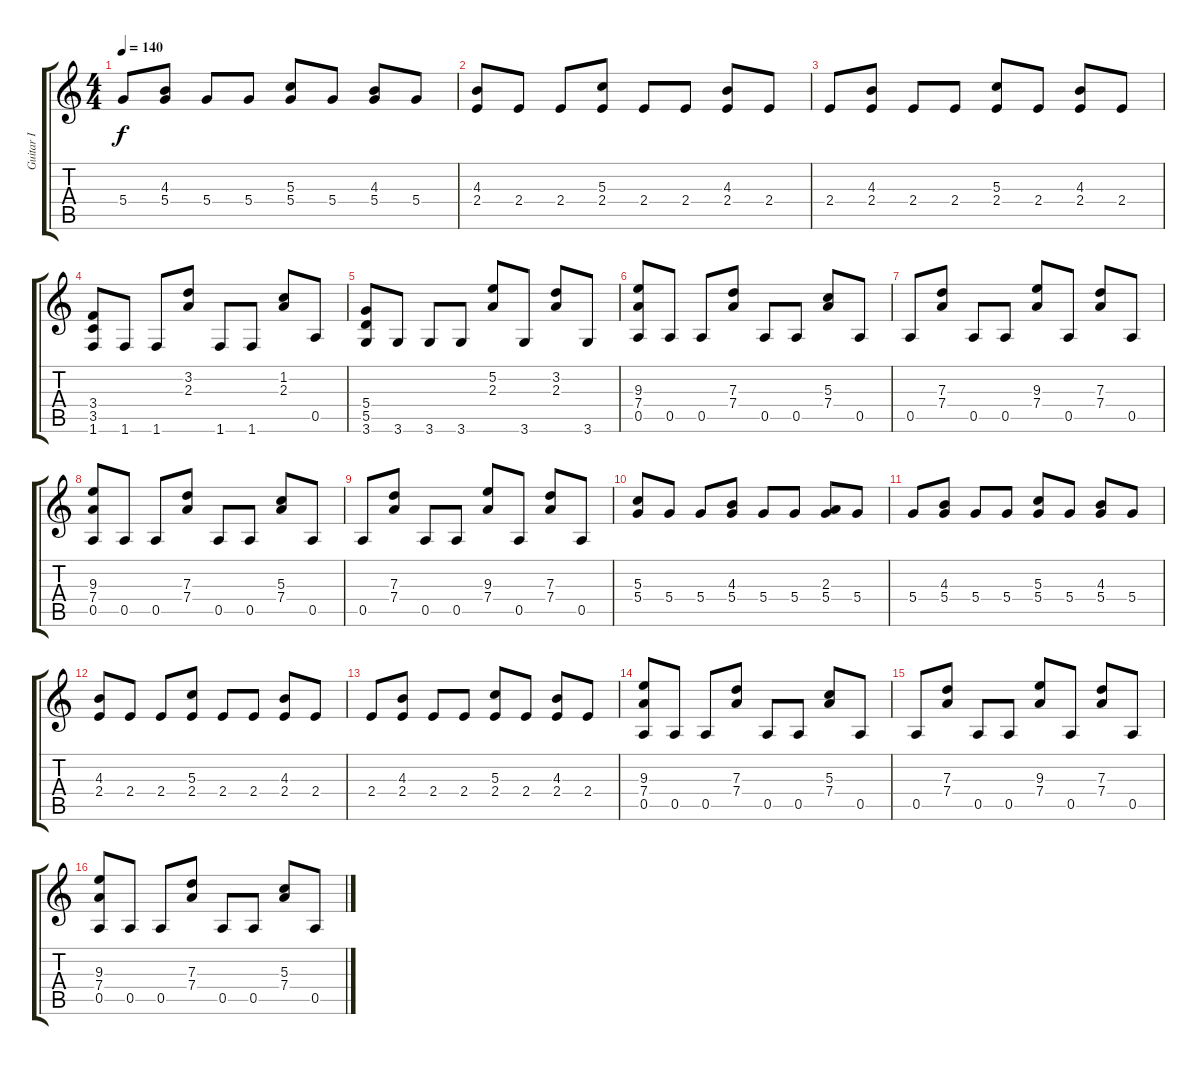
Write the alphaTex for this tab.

\track ("Guitar I" "Guitar I") {instrument distortionguitar}
\staff {score tabs}
\tuning (E4 B3 G3 D3 A2 E2) {hide}
\ts (4 4)
\tempo 140
\clef g2
\ks c
5.4.8{dy f} (4.3 5.4).8 5.4.8 5.4.8 (5.3 5.4).8 5.4.8 (4.3 5.4).8 5.4.8 |
(4.3 2.4).8 2.4.8 2.4.8 (5.3 2.4).8 2.4.8 2.4.8 (4.3 2.4).8 2.4.8 |
2.4.8 (4.3 2.4).8 2.4.8 2.4.8 (5.3 2.4).8 2.4.8 (4.3 2.4).8 2.4.8 |
(3.4 3.5 1.6).8 1.6.8 1.6.8 (3.2 2.3).8 1.6.8 1.6.8 (1.2 2.3).8 0.5.8 |
(5.4 5.5 3.6).8 3.6.8 3.6.8 3.6.8 (5.2 2.3).8 3.6.8 (3.2 2.3).8 3.6.8 |
(9.3 7.4 0.5).8 0.5.8 0.5.8 (7.3 7.4).8 0.5.8 0.5.8 (5.3 7.4).8 0.5.8 |
0.5.8 (7.3 7.4).8 0.5.8 0.5.8 (9.3 7.4).8 0.5.8 (7.3 7.4).8 0.5.8 |
(9.3 7.4 0.5).8 0.5.8 0.5.8 (7.3 7.4).8 0.5.8 0.5.8 (5.3 7.4).8 0.5.8 |
0.5.8 (7.3 7.4).8 0.5.8 0.5.8 (9.3 7.4).8 0.5.8 (7.3 7.4).8 0.5.8 |
(5.3 5.4).8 5.4.8 5.4.8 (4.3 5.4).8 5.4.8 5.4.8 (2.3 5.4).8 5.4.8 |
5.4.8 (4.3 5.4).8 5.4.8 5.4.8 (5.3 5.4).8 5.4.8 (4.3 5.4).8 5.4.8 |
(4.3 2.4).8 2.4.8 2.4.8 (5.3 2.4).8 2.4.8 2.4.8 (4.3 2.4).8 2.4.8 |
2.4.8 (4.3 2.4).8 2.4.8 2.4.8 (5.3 2.4).8 2.4.8 (4.3 2.4).8 2.4.8 |
(9.3 7.4 0.5).8 0.5.8 0.5.8 (7.3 7.4).8 0.5.8 0.5.8 (5.3 7.4).8 0.5.8 |
0.5.8 (7.3 7.4).8 0.5.8 0.5.8 (9.3 7.4).8 0.5.8 (7.3 7.4).8 0.5.8 |
(9.3 7.4 0.5).8 0.5.8 0.5.8 (7.3 7.4).8 0.5.8 0.5.8 (5.3 7.4).8 0.5.8
